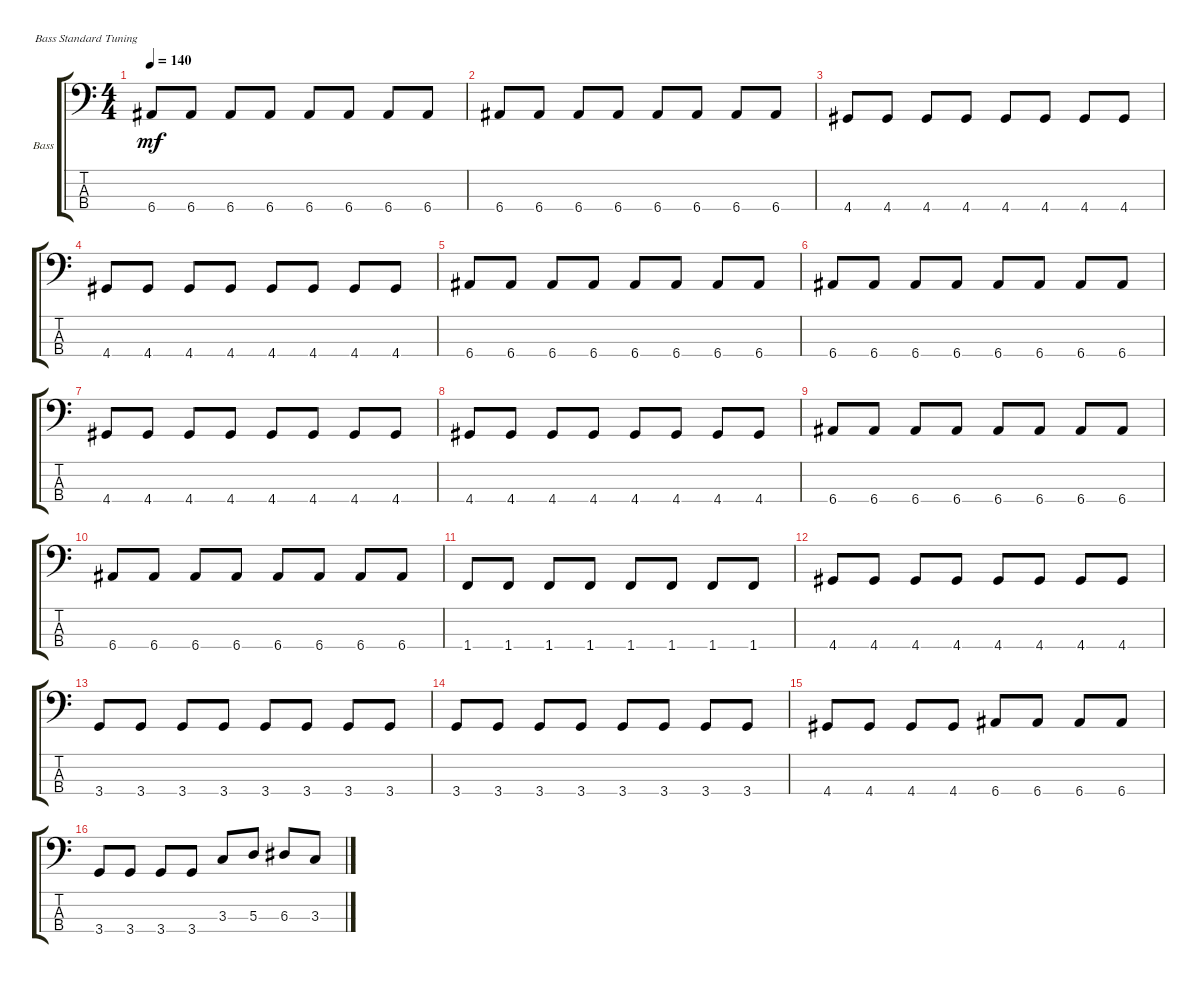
\bracketExtendMode groupsimilarinstruments
\firstSystemTrackNameOrientation horizontal
\otherSystemsTrackNameOrientation horizontal
\track ("Bass" "Bass") {instrument synthbass1}
\staff {score tabs}
\tuning (G2 D2 A1 E1)
\ts (4 4)
\tempo 140
\clef f4
\scale
0.25
\ks c
6.4.8{dy mf} 6.4.8 6.4.8 6.4.8 6.4.8 6.4.8 6.4.8 6.4.8 |
\scale
0.25 6.4.8 6.4.8 6.4.8 6.4.8 6.4.8 6.4.8 6.4.8 6.4.8 |
\scale
0.25 4.4.8 4.4.8 4.4.8 4.4.8 4.4.8 4.4.8 4.4.8 4.4.8 |
\scale
0.25 4.4.8 4.4.8 4.4.8 4.4.8 4.4.8 4.4.8 4.4.8 4.4.8 |
\scale
0.25 6.4.8 6.4.8 6.4.8 6.4.8 6.4.8 6.4.8 6.4.8 6.4.8 |
\scale
0.25 6.4.8 6.4.8 6.4.8 6.4.8 6.4.8 6.4.8 6.4.8 6.4.8 |
\scale
0.25 4.4.8 4.4.8 4.4.8 4.4.8 4.4.8 4.4.8 4.4.8 4.4.8 |
\scale
0.25 4.4.8 4.4.8 4.4.8 4.4.8 4.4.8 4.4.8 4.4.8 4.4.8 |
\scale
0.250774 6.4.8 6.4.8 6.4.8 6.4.8 6.4.8 6.4.8 6.4.8 6.4.8 |
\scale
0.250774 6.4.8 6.4.8 6.4.8 6.4.8 6.4.8 6.4.8 6.4.8 6.4.8 |
\scale
0.247678 1.4.8 1.4.8 1.4.8 1.4.8 1.4.8 1.4.8 1.4.8 1.4.8 |
\scale
0.250774 4.4.8 4.4.8 4.4.8 4.4.8 4.4.8 4.4.8 4.4.8 4.4.8 |
\scale
0.238095 3.4.8 3.4.8 3.4.8 3.4.8 3.4.8 3.4.8 3.4.8 3.4.8 |
\scale
0.238095 3.4.8 3.4.8 3.4.8 3.4.8 3.4.8 3.4.8 3.4.8 3.4.8 |
\scale
0.263393 4.4.8 4.4.8 4.4.8 4.4.8 6.4.8 6.4.8 6.4.8 6.4.8 |
\scale
0.260417 3.4.8 3.4.8 3.4.8 3.4.8 3.3.8 5.3.8 6.3.8 3.3.8
